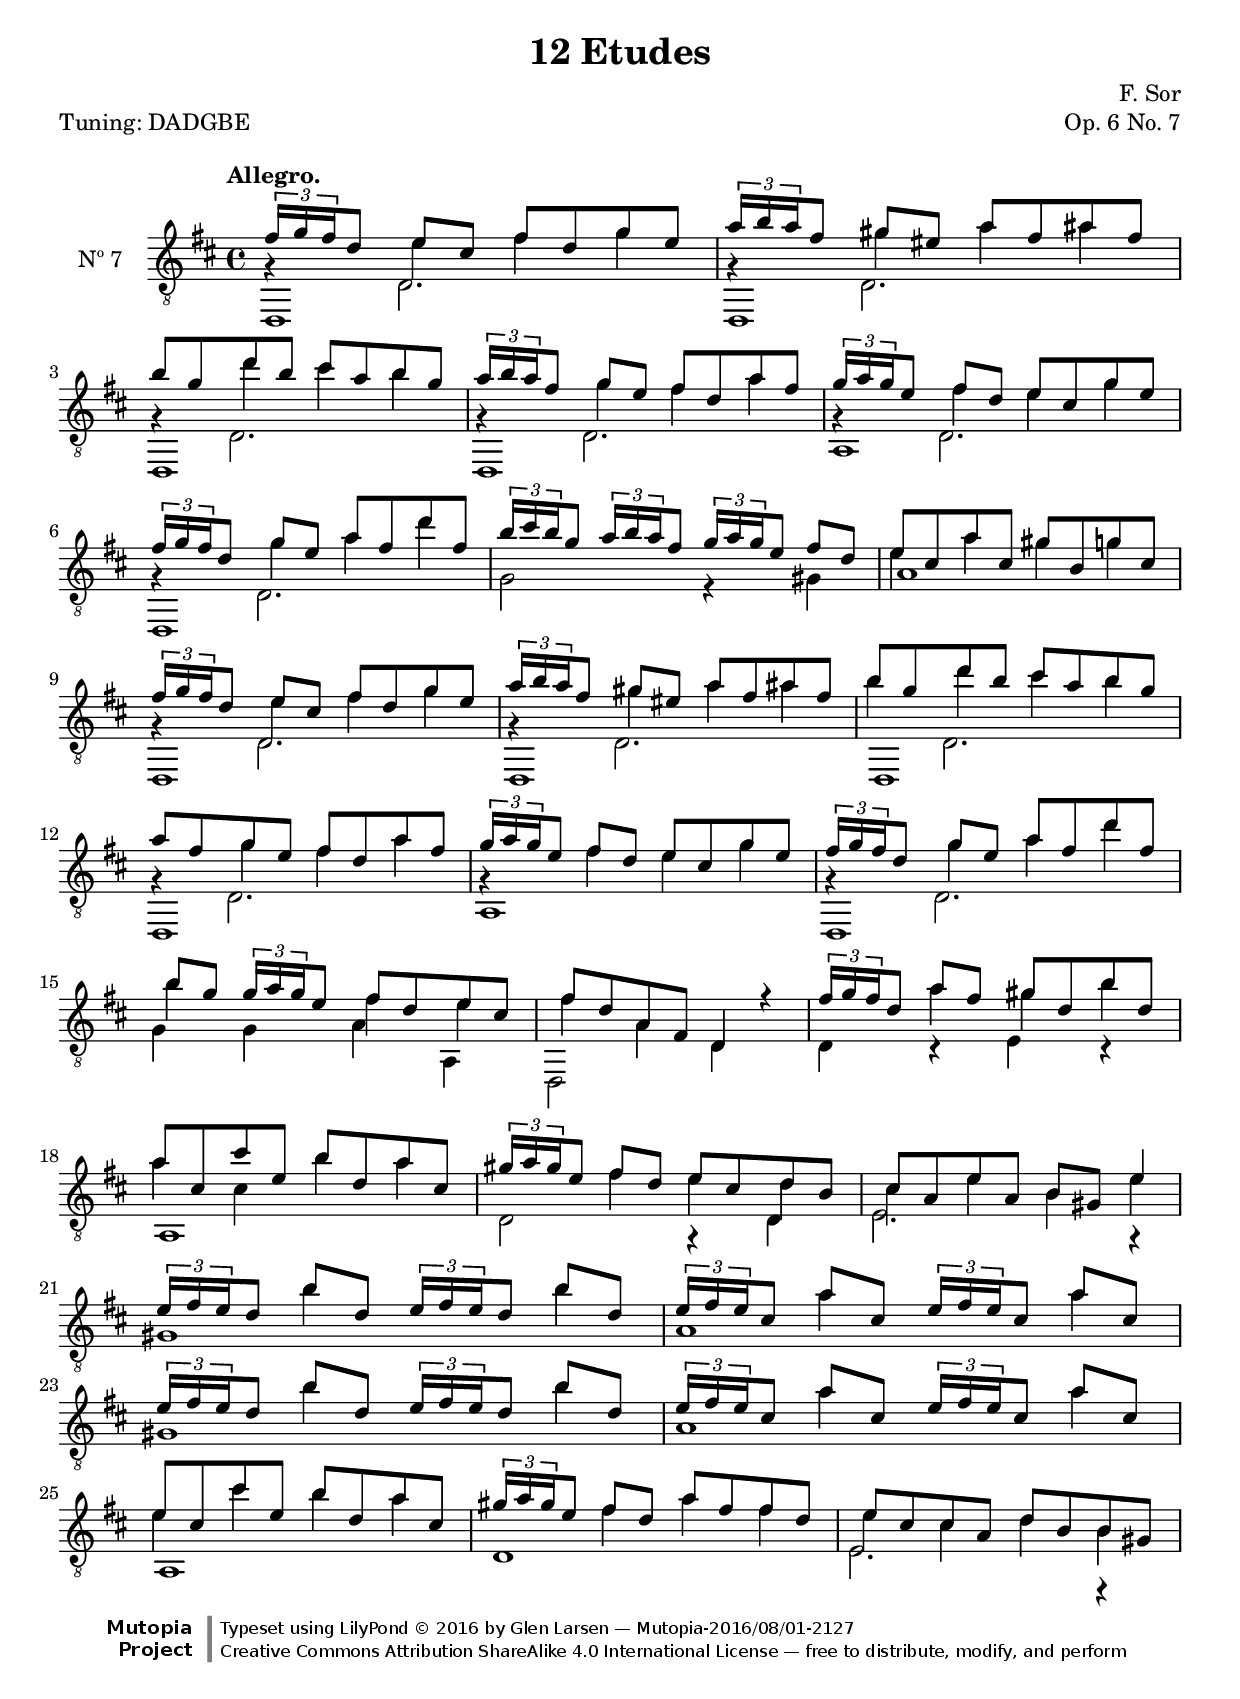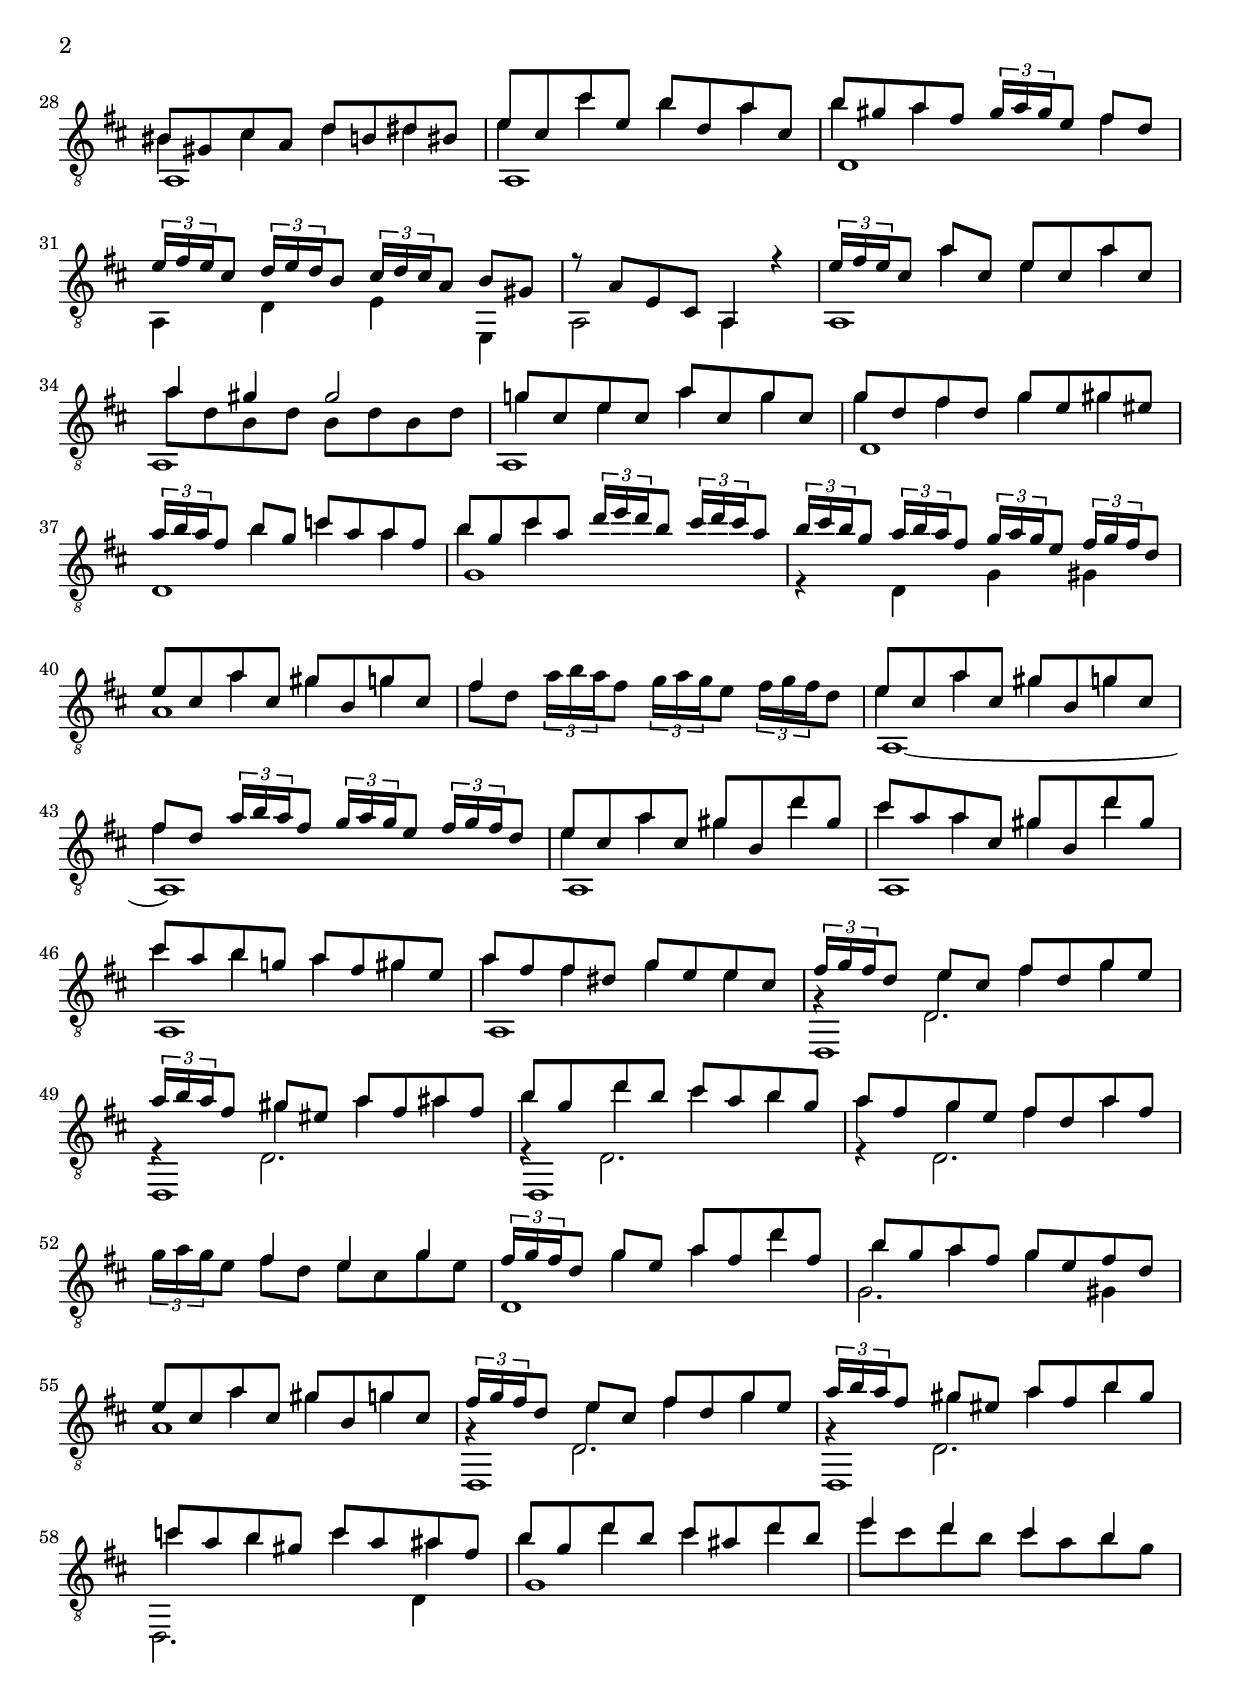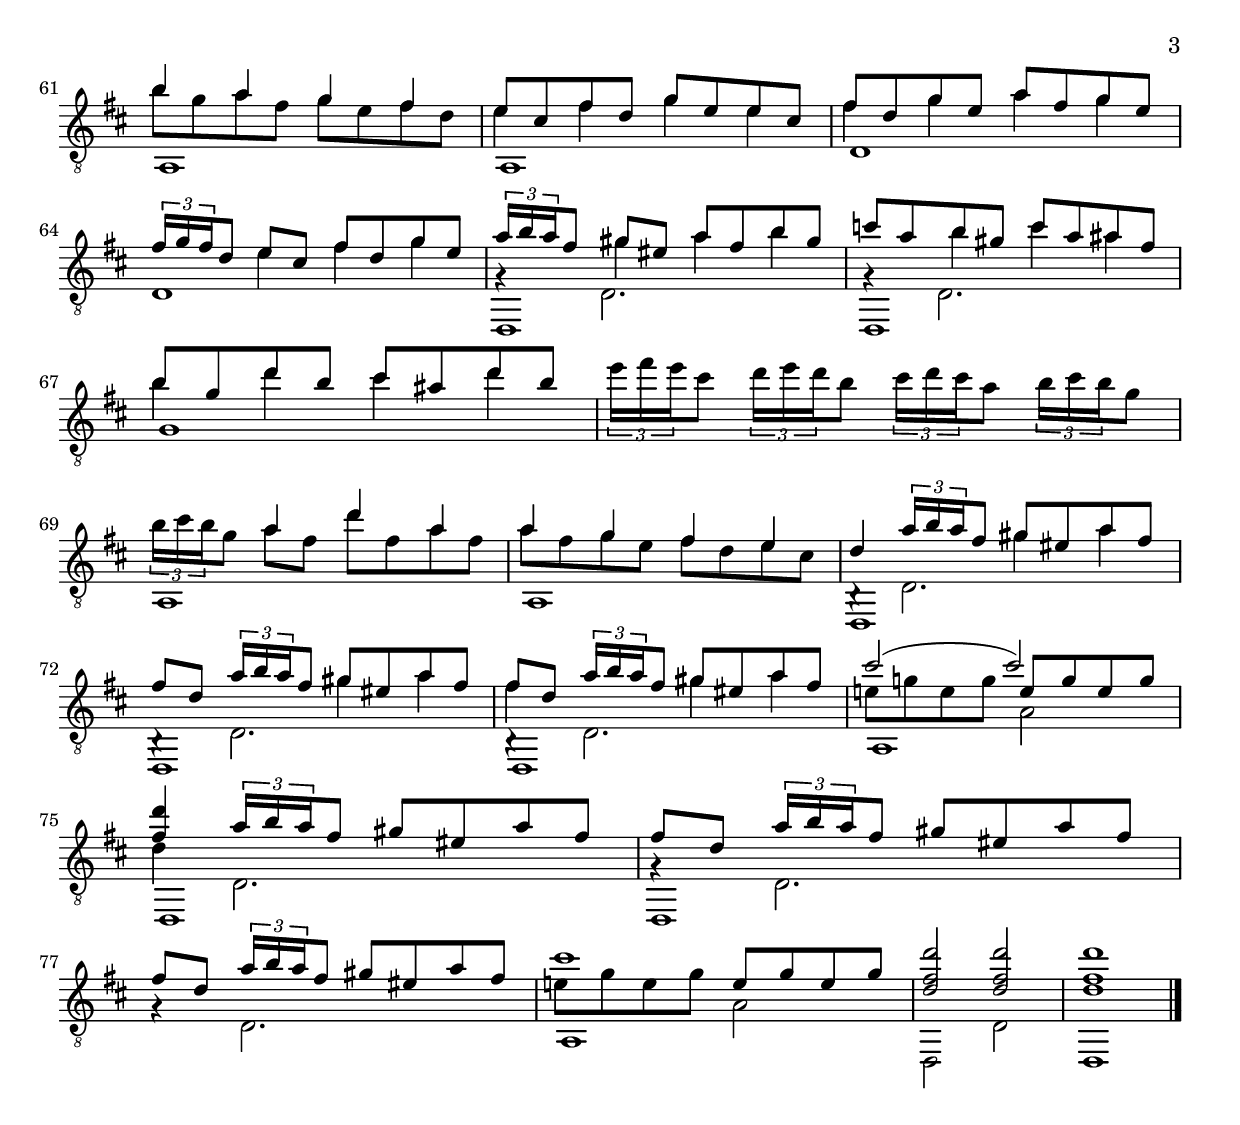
\version "2.19.35"

\header {
  title = "12 Etudes"
  composer = "F. Sor"
  opus = "Op. 6 No. 7"
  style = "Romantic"
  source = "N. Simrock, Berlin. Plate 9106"
  date = "c.1889"
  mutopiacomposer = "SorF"
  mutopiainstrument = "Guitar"
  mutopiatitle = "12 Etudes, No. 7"
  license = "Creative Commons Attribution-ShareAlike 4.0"
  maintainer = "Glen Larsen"
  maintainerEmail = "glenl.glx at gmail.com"

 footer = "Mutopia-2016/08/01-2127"
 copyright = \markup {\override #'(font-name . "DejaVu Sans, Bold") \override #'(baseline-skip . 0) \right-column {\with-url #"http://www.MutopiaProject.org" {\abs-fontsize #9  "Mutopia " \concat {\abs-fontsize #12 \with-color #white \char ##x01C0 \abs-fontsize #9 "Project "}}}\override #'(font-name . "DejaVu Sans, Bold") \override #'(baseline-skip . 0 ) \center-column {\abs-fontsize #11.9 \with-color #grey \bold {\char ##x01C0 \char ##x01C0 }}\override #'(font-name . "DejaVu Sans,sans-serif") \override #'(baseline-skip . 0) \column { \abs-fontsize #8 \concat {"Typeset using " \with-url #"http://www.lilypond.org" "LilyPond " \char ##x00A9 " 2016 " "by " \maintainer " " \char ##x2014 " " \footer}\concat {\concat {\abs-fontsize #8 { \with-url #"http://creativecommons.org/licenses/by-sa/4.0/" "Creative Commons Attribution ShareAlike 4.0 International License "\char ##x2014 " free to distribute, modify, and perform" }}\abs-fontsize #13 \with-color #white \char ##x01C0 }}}
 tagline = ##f
}

\paper {
  % add space between composer/opus markup and first staff
  markup-system-spacing #'padding = #3
  % add a little space between composer and opus
  markup-markup-spacing #'padding = #1.2
  top-margin = #8
  bottom-margin = #12
%  system-count = #8
}

mbreak = { \break }
global = {
  \time 4/4
  \key d \major
}

upperVoiceA = \fixed c' {
  \voiceOne
  \set fingeringOrientations = #'(up)
  \override Fingering.add-stem-support = ##t

  \tuplet 3/2 {fis16 g fis} d8 e cis fis d g e |
  \tuplet 3/2 {a16 b a} fis8 gis eis a fis ais fis |
  b8 g d' b cis' a b g |

  \tuplet 3/2 {a16 b a} fis8 g e fis d a fis |
  \tuplet 3/2 {g16 a g} e8 fis d e cis g e |
  \tuplet 3/2 {fis16 g fis} d8 g e a fis d' fis |
  \tuplet 3/2 {b16 cis' b} g8 \tuplet 3/2 {a16 b a} fis8 \tuplet 3/2 {g16 a g} e8 fis d |

  e8 cis a cis gis b, g cis |
  \tuplet 3/2 {fis16 g fis} d8 e cis fis d g e |
  \tuplet 3/2 {a16 b a} fis8 gis eis a fis ais fis |
  b8 g d' b cis' a b g |
  a8 fis g e fis d a fis |

  \tuplet 3/2 {g16 a g} e8 fis d e cis g e |
  \tuplet 3/2 {fis16 g fis} d8 g e a fis d' fis |
  b8 g \tuplet 3/2 {g16 a g} e8 fis d e cis |
  fis8 d a, fis, d,4 r |
  \tuplet 3/2 {fis16 g fis} d8 a fis gis d b d |

  a8 cis cis' e b d a cis |
  \tuplet 3/2 {gis16 a gis} e8 fis d e cis d b, |
  cis8 a, e a, b, gis, e4 |
  \tuplet 3/2 {e16 fis e} d8 b d \tuplet 3/2 {e16 fis e} d8 b d |

  \tuplet 3/2 {e16 fis e} cis8 a cis \tuplet 3/2 {e16 fis e} cis8 a cis |
  \tuplet 3/2 {e16 fis e} d8 b d \tuplet 3/2 {e16 fis e} d8 b d |
  \tuplet 3/2 {e16 fis e} cis8 a cis \tuplet 3/2 {e16 fis e} cis8 a cis |
  e8 cis cis' e b d a cis |

  \tuplet 3/2 {gis16 a gis} e8 fis8 d a fis fis d |
  e8 cis cis a, d b, b, gis, |
  bis,8 gis, cis a, d b, dis bis, |
  e8 cis cis' e b d a cis |
  b8 gis a fis \tuplet 3/2 {gis16 a gis} e8 fis d |

  \tuplet 3/2 {e16 fis e} cis8 \tuplet 3/2 {d16 e d} b,8 \tuplet 3/2 {cis16 d cis} a,8 b, gis, |
  s1 |
  \tuplet 3/2 {e16 fis e} cis8 a cis e cis a cis |
  a4 gis gis2 |
  g!8 cis e cis a cis g cis |

  g8 d fis d g e gis eis |
  \tuplet 3/2 {a16 b a} fis8b g c' a a fis |
  b8 g cis' a \tuplet 3/2 {d'16 e' d'} b8 \tuplet 3/2 {cis'16 d' cis'} a8 |
  \tuplet 3/2 {b16 cis' b} g8 \tuplet 3/2 {a16 b a} fis8 \tuplet 3/2 {g16 a g} e8 \tuplet 3/2 {fis16 g fis} d8 |

  e8 cis a cis gis b, g cis |
  fis4 s4 s2 |
  e8 cis a cis gis b, g cis |
  fis8 d \tuplet 3/2 {a16 b a} fis8 \tuplet 3/2 {g16 a g} e8 \tuplet 3/2 {fis16 g fis} d8 |
  
  e8 cis a cis gis b, d' gis |
  cis'8 a a cis gis b, d' gis |
  cis'8 a b g! a fis gis e |
  a8 fis fis dis g e e cis |
  \tuplet 3/2 {fis16 g fis} d8 e cis fis d g e |

  \tuplet 3/2 {a16 b a} fis8 gis eis a fis ais fis |
  b8 g d' b cis' a b g |
  a8 fis g e fis d a fis |
  s4 fis e g |

  \tuplet 3/2 {fis16 g fis} d8 g e a fis d' fis |
  b8 g a fis g e fis d |
  e8 cis a cis gis b, g cis |
  \tuplet 3/2 {fis16 g fis} d8 e8 cis fis d g e |

  \tuplet 3/2 {a16 b a} fis8 gis eis a fis b gis |
  c'8 a b gis c' a ais fis |
  b8 g d' b cis' ais d' b |
  e'4 d' cis' b |
  b4 a g fis |

  e8 cis fis d g e e cis |
  fis d g e a fis g e |
  \tuplet 3/2 {fis16 g fis} d8 e cis fis d g e |
  \tuplet 3/2 {a16 b a} fis8 gis eis a fis b gis |
  c'8 a b gis c' a ais fis |

  b8 g d' b cis' ais d' b |
  s1 |
  s4 a d' a |
  a4 g fis e |

  d4 \tuplet 3/2 {a16 b a} fis8 gis eis a fis |
  \repeat unfold 2 {fis8 d \tuplet 3/2 {a16 b a} fis8 gis eis a fis |}
  cis'2( \once \override NoteColumn.force-hshift = #-1.0 cis') |

  <fis d'>4 \tuplet 3/2 {a16 b a} fis8 gis eis a fis |
  \repeat unfold 2 {fis8 d \tuplet 3/2 {a16 b a} fis8 gis eis a fis |}
  cis'1 |
  <d fis d'>2 q |
  q1
  
  \bar "|."
}

upperVoiceB = \fixed c' {
  \voiceTwo
  \set fingeringOrientations = #'(down)
  \override Fingering.add-stem-support = ##t

  g,4\rest e fis g |
  g,4\rest gis a ais |
  g,4\rest d' cis' b |

  g,4\rest g fis a |
  g,4\rest fis e g |
  g,4\rest g a d' |
  g,2 r4 gis, |

  e4 a gis g |
  g,4\rest e fis g |
  g,4\rest gis a ais |
  b4 d' cis' b |
  g,4\rest g fis a |

  g,4\rest fis e g |
  g,4\rest g a d' |
  b4 s fis e |
  fis4 a, d, s |
  s4 a gis b |

  a4 cis b a |
  s4 fis e d |
  cis4 e b, e |
  s4 b s b |

  s4 a s a |
  s4 b s b |
  s4 a s a |
  e4 cis' b a |

  s4 fis a fis |
  e4 cis d b, |
  bis,4 cis d dis |
  e4 cis' b a |
  b4 a s fis |

  s1*2 |
  s4 a e a |
  a8 d b, d b, d b, d |
  g4 e a g |

  g4 fis g gis |
  s4 b c' a |
  b4 cis' s2 |
  r4 d, g, gis, |

  s4 a gis g |
  fis8 d \tuplet 3/2 {a16 b a} fis8 \tuplet 3/2 {g16 a g} e8 \tuplet 3/2 {fis16 g fis} d8 |
  e4 a gis g |
  fis4 s s s |

  e4 a gis d' |
  cis'4 a gis d' |
  cis'4 b a gis |
  a4 fis g e |
  s4 e fis g |

  s4 gis a ais |
  b4 d' cis' b |
  a4 g fis a |
  \tuplet 3/2 {g16 a g} e8 fis d e cis g e |

  s4 g a d' |
  b4 a g s |
  s4 a gis g |
  s4 e fis g |

  s4 gis a b |
  c'4 b c' ais |
  b4 d' cis' d' |
  e'8 cis' d' b cis' a b g |
  b8 g a fis g e fis d |

  e4 fis g e |
  fis4 g a g |
  s4 e fis g |
  s4 gis a b |
  s4 b c' ais |

  b4 d' cis' d' |
  \tuplet 3/2 {e'16 fis' e'} cis'8 \tuplet 3/2 {d'16 e' d'} b8 \tuplet 3/2 {cis'16 d' cis'} a8 \tuplet 3/2 {b16 cis' b} g8 |
  \tuplet 3/2 {b16 cis' b} g8 a fis d' fis a fis |
  a8 fis g e fis d e cis |

  s2 gis4 a |
  s2 gis4 a |
  fis4 s gis4 a |
  e!8 g! e g \stemUp e g e g \stemDown |

  d4 s s s |
  s1*2 |
  e!8 g e g \stemUp e g e g |
  s1*2
}

lowerVoiceA = \fixed c {
  \voiceThree
  \repeat unfold 4 {d,1| }
  a,1 |
  d,1 |
  s1 |

  a1 |
  \repeat unfold 4 {d,1} |

  a,1 |
  d,1 |
  s1 |
  s1 |
  s1 |

  a,1 |
  s1*2 |
  gis1 |

  a1 |
  gis1 |
  a1 |
  a,1 |

  d1 |
  s1 |
  a,1 |
  a,1 |
  d1 |

  s1 |
  r8 a e cis a,4 r |
  s1*3 |

  d1 |
  d1 |
  g1 |
  s1 |

  a1 |
  s1 |
  \tieDown a,1~ |
  a,1 |

  \repeat unfold 4 {a,1} |
  d,1 |

  d,1 | d,1 | s1*2 |

  d1 | s1*2 | d,1 |

  d,1 | s1 | g1 | s1 | a,1 |
  a,1 | d1 | d1 | d,1 | d,1 |

  g1 | s1 | a,1 | a,1 |

  \repeat unfold 3 {d,1 |}
  a,1 |

  d,1 | d,1 | s1 | a,1 | s1 | d,1
}

lowerVoiceB = \fixed c {
  \voiceFour
  \repeat unfold 6 {s4 d2. |}
  s1 |

  s1 |
  \repeat unfold 4 {s4 d2. |}
  
  s1 |
  s4 d2. |
  g4 g a a, |
  d,2 s |
  d4 r e r |

  s1 |
  d2 r4 d |
  e2. r4 |
  s1

  s1*4 |

  s1 |
  e2. r4 |
  s1*3 |

  a,4 d e e, |
  a,2 a,4 s |
  \repeat unfold 3 {a,1} |

  \barNumberCheck #36
  s1*8 |

  s1*4 |
  g4\rest d2. |

  \repeat unfold 3 {e4\rest d2. |}
  s1

  s1 | g2. gis4 | a1 | g4\rest d2. |

  g4\rest d2. |
  d,2. d4 |
  s1*3 |

  s1*3 |
  \repeat unfold 2 {g4\rest d2. |}

  s1*4 |

  \repeat unfold 3 {b,4\rest d2. |}
  s2 a |

  s4 d2. | \repeat unfold 2 {g4\rest d2. |}
  s2 a |
  d,2 d |
  s1
}


\score {
  \header {
    piece = #"Tuning: DADGBE"
  }
  <<
    \new Staff = "Guitar" \with {
      midiInstrument = #"acoustic guitar (nylon)"
      instrumentName = #"Nº 7"
      \mergeDifferentlyDottedOn
      \mergeDifferentlyHeadedOn
%      \override StringNumber #'stencil = ##f
    } <<
      \global
      \clef "treble_8"
      \tempo "Allegro."
      \context Voice = "upperVoiceA" \upperVoiceA
      \context Voice = "upperVoiceB" \upperVoiceB
      \context Voice = "lowerVoiceA" \lowerVoiceA
      \context Voice = "lowerVoiceB" \lowerVoiceB
    >>
%{
    % tabs are not completely developed
    \new TabStaff = "Guitar tabs" \with {
      restrainOpenStrings = ##t
    } <<
      \clef "moderntab"
      \global
      \context TabVoice = "upperVoiceA" \upperVoiceA
      \context TabVoice = "upperVoiceB" \upperVoiceB
      \context TabVoice = "lowerVoiceA" \lowerVoiceA
      \context TabVoice = "lowerVoiceB" \lowerVoiceB
    >>
%}
  >>
  \layout {}
  \midi {
    \context { \TabStaff \remove "Staff_performer" }
    \tempo 4 = 88
  }
}
